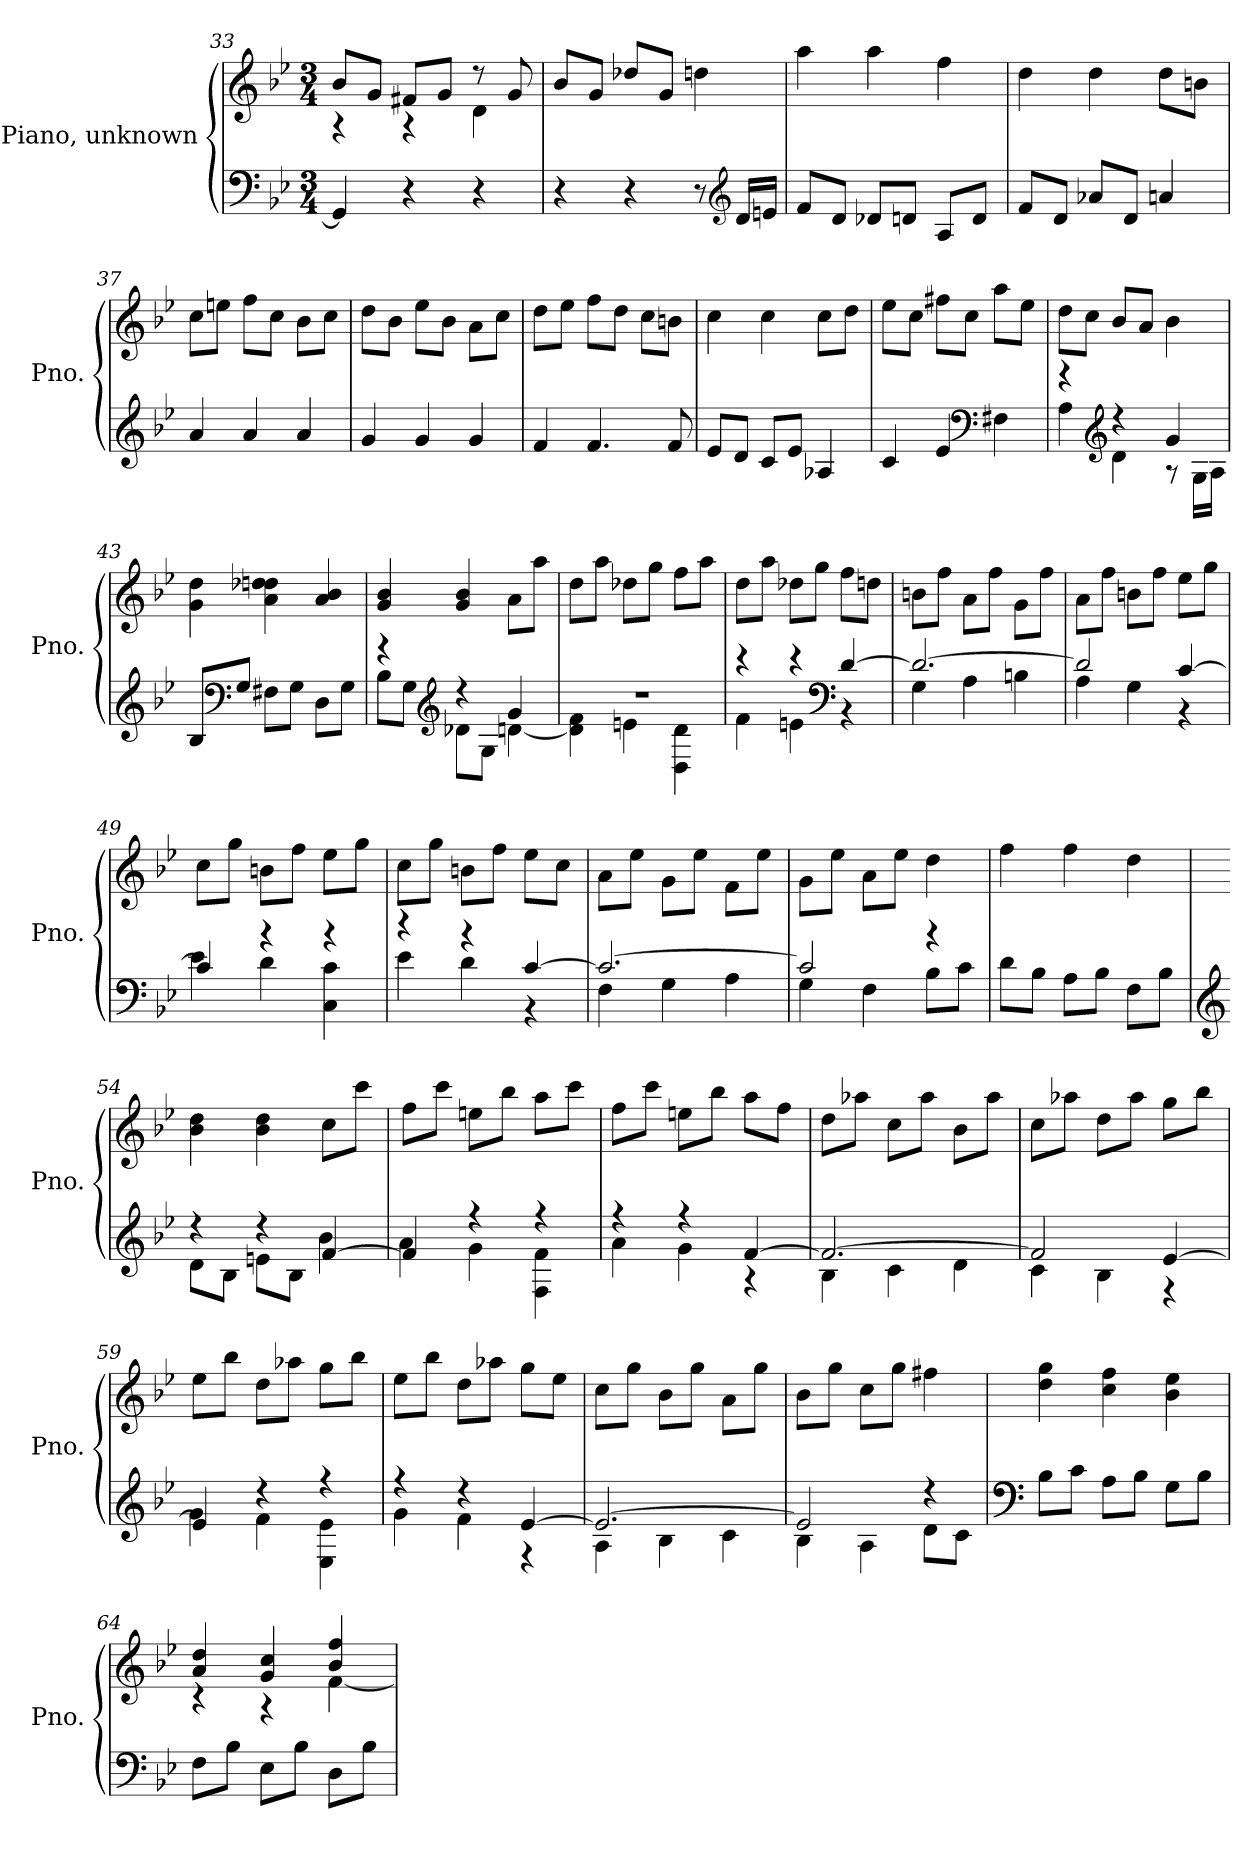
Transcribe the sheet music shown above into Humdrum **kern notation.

**kern	**kern
*part1	*part1
*staff2	*staff1
*I"Piano, unknown	*
*I'Pno.	*
*clefF4	*clefG2
*k[b-e-]	*k[b-e-]
*M3/4	*M3/4
=33	=33
*	*^
4GG/]	8b-/L	4r
.	8g/J	.
4r	8f#X/L	4r
.	8g/J	.
4r	8r	4d\
.	8g/	.
*	*v	*v
!!LO:LB:g=z
=34	=34
4r	8b-/L
.	8g/J
4r	8dd-X/L
.	8g/J
8r	4ddn\
*clefG2	*
16d/LL	.
16en/JJ	.
=35	=35
8f/L	4aa\
8d/J	.
8d-X/L	4aa\
8dn/J	.
8A/L	4ff\
8d/J	.
=36	=36
8f/L	4dd\
8d/J	.
8a-X/L	4dd\
8d/J	.
4an/	8dd\L
.	8bn\J
=37	=37
4a/	8cc\L
.	8een\J
4a/	8ff\L
.	8cc\J
4a/	8b-\L
.	8cc\J
=38	=38
4g/	8dd\L
.	8b-\J
4g/	8ee-\L
.	8b-\J
4g/	8a\L
.	8cc\J
!!LO:LB:g=z
=39	=39
4f/	8dd\L
.	8ee-\J
4.f/	8ff\L
.	8dd\J
.	8cc\L
8f/	8bn\J
=40	=40
8e-/L	4cc\
8d/J	.
8c/L	4cc\
8e-/J	.
4A-X/	8cc\L
.	8dd\J
=41	=41
4c/	8ee-\L
.	8cc\J
4e-/	8ff#X\L
.	8cc\J
*clefF4	*
4F#X\	8aa\L
.	8ee-\J
=42	=42
*^	*
4r	4A\	8dd\L
.	.	8cc\J
*clefG2	*	*
4r	4d\	8b-/L
.	.	8a/J
4g/	8r	4b-\
.	16G\LL	.
.	16A\JJ	.
*v	*v	*
=43	=43
8B-/L	4g\ 4dd\
*clefF4	*
8G/J	.
8F#X\L	4a\ 4dd-X\ 4ddn\
8G\J	.
8D\L	4a/ 4b-/
8G\J	.
!!LO:LB:g=z
=44	=44
*^	*
4r	8B-\L	4g/ 4b-/
.	8G\J	.
*clefG2	*	*
4r	8d-X\L	4g/ 4b-/
.	8G\J	.
4g/	[4dn\	8a\L
.	.	8aa\J
=45	=45	=45
2.r	4d\] 4f\	8dd\L
.	.	8aa\J
.	4en\	8dd-X\L
.	.	8gg\J
.	4D\ 4d\	8ff\L
.	.	8aa\J
=46	=46	=46
4r	4f\	8dd\L
.	.	8aa\J
4r	4en\	8dd-X\L
.	.	8gg\J
*clefF4	*	*
[4d/	4r	8ff\L
.	.	8ddn\J
=47	=47	=47
2.d/_	4G\	8bn\L
.	.	8ff\J
.	4A\	8a\L
.	.	8ff\J
.	4Bn\	8g\L
.	.	8ff\J
=48	=48	=48
2d/]	4A\	8a\L
.	.	8ff\J
.	4G\	8bn\L
.	.	8ff\J
[4c/	4r	8ee-\L
.	.	8gg\J
!!LO:LB:g=z
=49	=49	=49
4c/]	4e-\	8cc\L
.	.	8gg\J
4r	4d\	8bn\L
.	.	8ff\J
4r	4C\ 4c\	8ee-\L
.	.	8gg\J
=50	=50	=50
4r	4e-\	8cc\L
.	.	8gg\J
4r	4d\	8bn\L
.	.	8ff\J
[4c/	4r	8ee-\L
.	.	8cc\J
=51	=51	=51
2.c/_	4F\	8a\L
.	.	8ee-\J
.	4G\	8g\L
.	.	8ee-\J
.	4A\	8f\L
.	.	8ee-\J
=52	=52	=52
2c/]	4G\	8g\L
.	.	8ee-\J
.	4F\	8a\L
.	.	8ee-\J
4r	8B-\L	4dd\
.	8c\J	.
*v	*v	*
=53	=53
8d\L	4ff\
8B-\J	.
8A\L	4ff\
8B-\J	.
8F\L	4dd\
8B-\J	.
=54	=54
*clefG2	*
*^	*
4r	8d\L	4b-\ 4dd\
.	8B-\J	.
4r	8en\L	4b-\ 4dd\
.	8B-\J	.
[4f/	4b-\	8cc\L
.	.	8ccc\J
!!LO:LB:g=z
=55	=55	=55
4f/]	4a\	8ff\L
.	.	8ccc\J
4r	4g\	8een\L
.	.	8bb-\J
4r	4F\ 4f\	8aa\L
.	.	8ccc\J
=56	=56	=56
4r	4a\	8ff\L
.	.	8ccc\J
4r	4g\	8een\L
.	.	8bb-\J
[4f/	4r	8aa\L
.	.	8ff\J
=57	=57	=57
2.f/_	4B-\	8dd\L
.	.	8aa-X\J
.	4c\	8cc\L
.	.	8aa-\J
.	4d\	8b-\L
.	.	8aa-\J
=58	=58	=58
2f/]	4c\	8cc\L
.	.	8aa-X\J
.	4B-\	8dd\L
.	.	8aa-\J
[4e-/	4r	8gg\L
.	.	8bb-\J
=59	=59	=59
4e-/]	4g\	8ee-\L
.	.	8bb-\J
4r	4f\	8dd\L
.	.	8aa-X\J
4r	4E-\ 4e-\	8gg\L
.	.	8bb-\J
!!LO:PB:g=z
=60	=60	=60
4r	4g\	8ee-\L
.	.	8bb-\J
4r	4f\	8dd\L
.	.	8aa-X\J
[4e-/	4r	8gg\L
.	.	8ee-\J
=61	=61	=61
2.e-/_	4A\	8cc\L
.	.	8gg\J
.	4B-\	8b-\L
.	.	8gg\J
.	4c\	8a\L
.	.	8gg\J
=62	=62	=62
2e-/]	4B-\	8b-\L
.	.	8gg\J
.	4A\	8cc\L
.	.	8gg\J
4r	8d\L	4ff#X\
.	8c\J	.
*v	*v	*
=63	=63
*clefF4	*
8B-\L	4dd\ 4gg\
8c\J	.
8A\L	4cc\ 4ff\
8B-\J	.
8G\L	4b-\ 4ee-\
8B-\J	.
=64	=64
*	*^
8F\L	4a/ 4dd/	4r
8B-\J	.	.
8E-\L	4g/ 4cc/	4r
8B-\J	.	.
8D\L	4b-/ 4ff/	[4f\
8B-\J	.	.
*	*v	*v
=	=
*-	*-
